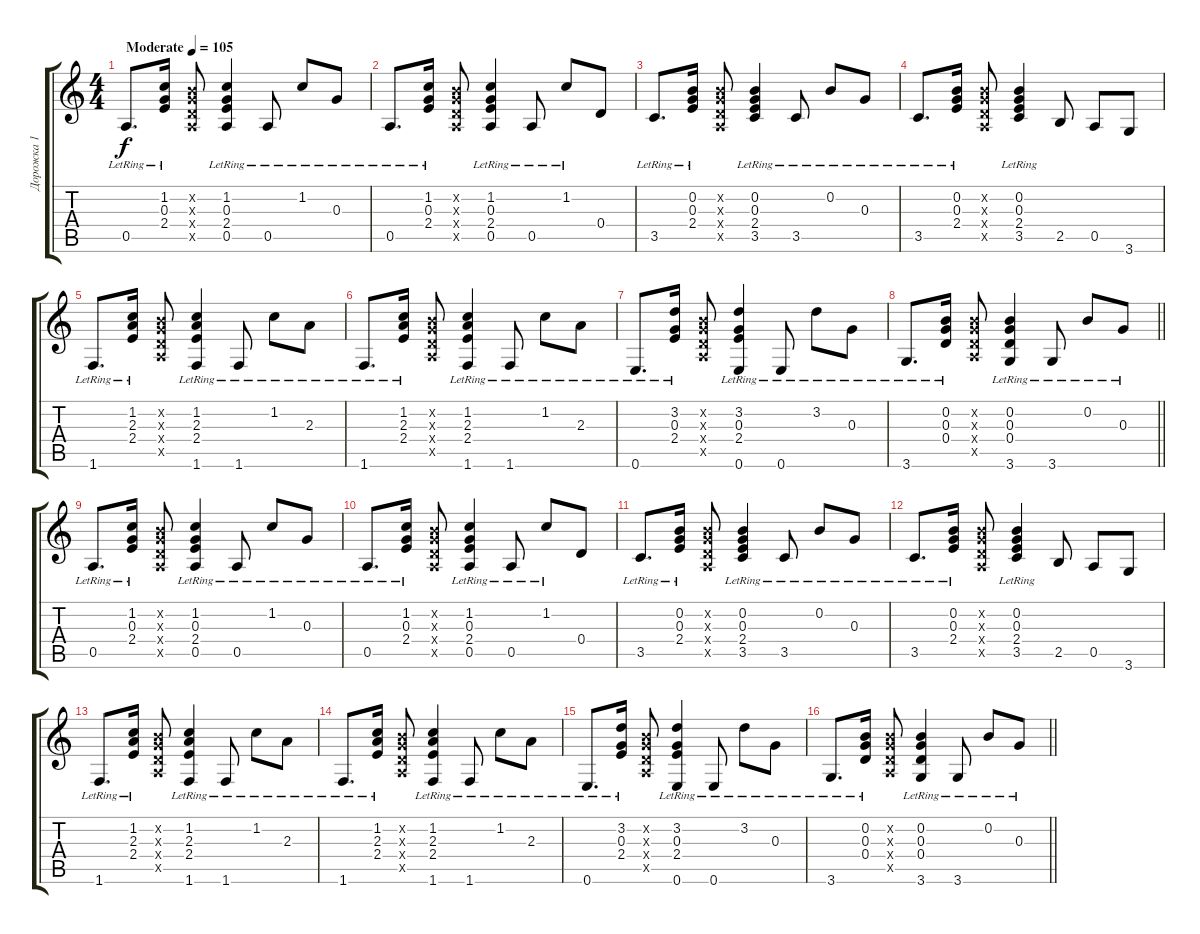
\track ("Дорожка 1" "Дорожка 1") {instrument acousticguitarsteel}
\staff {score tabs}
\tuning (E4 B3 G3 D3 A2 E2) {hide}
\ts (4 4)
\tempo (105 "Moderate")
\clef g2
\ks c
0.5{lr}.8{d dy f instrument acousticguitarsteel} (1.2{lr} 0.3{lr} 2.4{lr}).16 (0.2{x} 0.3{x} 0.4{x} 0.5{x}).8 (1.2{lr} 0.3{lr} 2.4{lr} 0.5{lr}).4 0.5{lr}.8 1.2{lr}.8 0.3{lr}.8 |
0.5{lr}.8{d} (1.2{lr} 0.3{lr} 2.4{lr}).16 (0.2{x} 0.3{x} 0.4{x} 0.5{x}).8 (1.2{lr} 0.3{lr} 2.4{lr} 0.5{lr}).4 0.5{lr}.8 1.2{lr}.8 0.4.8 |
3.5{lr}.8{d} (0.2{lr} 0.3{lr} 2.4{lr}).16 (0.2{x} 0.3{x} 0.4{x} 0.5{x}).8 (0.2{lr} 0.3{lr} 2.4{lr} 3.5{lr}).4 3.5{lr}.8 0.2{lr}.8 0.3{lr}.8 |
3.5{lr}.8{d} (0.2{lr} 0.3{lr} 2.4{lr}).16 (0.2{x} 0.3{x} 0.4{x} 0.5{x}).8 (0.2{lr} 0.3{lr} 2.4{lr} 3.5{lr}).4 2.5.8 0.5.8 3.6.8 |
1.6{lr}.8{d} (1.2{lr} 2.3{lr} 2.4{lr}).16 (0.2{x} 0.3{x} 0.4{x} 0.5{x}).8 (1.2{lr} 2.3{lr} 2.4{lr} 1.6).4 1.6{lr}.8 1.2{lr}.8 2.3{lr}.8 |
1.6{lr}.8{d} (1.2{lr} 2.3{lr} 2.4{lr}).16 (0.2{x} 0.3{x} 0.4{x} 0.5{x}).8 (1.2{lr} 2.3{lr} 2.4{lr} 1.6).4 1.6{lr}.8 1.2{lr}.8 2.3{lr}.8 |
0.6{lr}.8{d} (3.2{lr} 0.3{lr} 2.4{lr}).16 (0.2{x} 0.3{x} 0.4{x} 0.5{x}).8 (3.2{lr} 0.3{lr} 2.4{lr} 0.6).4 0.6{lr}.8 3.2{lr}.8 0.3{lr}.8 |
\barLineRight lightlight
3.6{lr}.8{d} (0.2{lr} 0.3{lr} 0.4{lr}).16 (0.2{x} 0.3{x} 0.4{x} 0.5{x}).8 (0.2{lr} 0.3{lr} 0.4{lr} 3.6).4 3.6{lr}.8 0.2{lr}.8 0.3{lr}.8 |
0.5{lr}.8{d} (1.2{lr} 0.3{lr} 2.4{lr}).16 (0.2{x} 0.3{x} 0.4{x} 0.5{x}).8 (1.2{lr} 0.3{lr} 2.4{lr} 0.5{lr}).4 0.5{lr}.8 1.2{lr}.8 0.3{lr}.8 |
0.5{lr}.8{d} (1.2{lr} 0.3{lr} 2.4{lr}).16 (0.2{x} 0.3{x} 0.4{x} 0.5{x}).8 (1.2{lr} 0.3{lr} 2.4{lr} 0.5{lr}).4 0.5{lr}.8 1.2{lr}.8 0.4.8 |
3.5{lr}.8{d} (0.2{lr} 0.3{lr} 2.4{lr}).16 (0.2{x} 0.3{x} 0.4{x} 0.5{x}).8 (0.2{lr} 0.3{lr} 2.4{lr} 3.5{lr}).4 3.5{lr}.8 0.2{lr}.8 0.3{lr}.8 |
3.5{lr}.8{d} (0.2{lr} 0.3{lr} 2.4{lr}).16 (0.2{x} 0.3{x} 0.4{x} 0.5{x}).8 (0.2{lr} 0.3{lr} 2.4{lr} 3.5{lr}).4 2.5.8 0.5.8 3.6.8 |
1.6{lr}.8{d} (1.2{lr} 2.3{lr} 2.4{lr}).16 (0.2{x} 0.3{x} 0.4{x} 0.5{x}).8 (1.2{lr} 2.3{lr} 2.4{lr} 1.6).4 1.6{lr}.8 1.2{lr}.8 2.3{lr}.8 |
1.6{lr}.8{d} (1.2{lr} 2.3{lr} 2.4{lr}).16 (0.2{x} 0.3{x} 0.4{x} 0.5{x}).8 (1.2{lr} 2.3{lr} 2.4{lr} 1.6).4 1.6{lr}.8 1.2{lr}.8 2.3{lr}.8 |
0.6{lr}.8{d} (3.2{lr} 0.3{lr} 2.4{lr}).16 (0.2{x} 0.3{x} 0.4{x} 0.5{x}).8 (3.2{lr} 0.3{lr} 2.4{lr} 0.6).4 0.6{lr}.8 3.2{lr}.8 0.3{lr}.8 |
\barLineRight lightlight
3.6{lr}.8{d} (0.2{lr} 0.3{lr} 0.4{lr}).16 (0.2{x} 0.3{x} 0.4{x} 0.5{x}).8 (0.2{lr} 0.3{lr} 0.4{lr} 3.6).4 3.6{lr}.8 0.2{lr}.8 0.3{lr}.8
